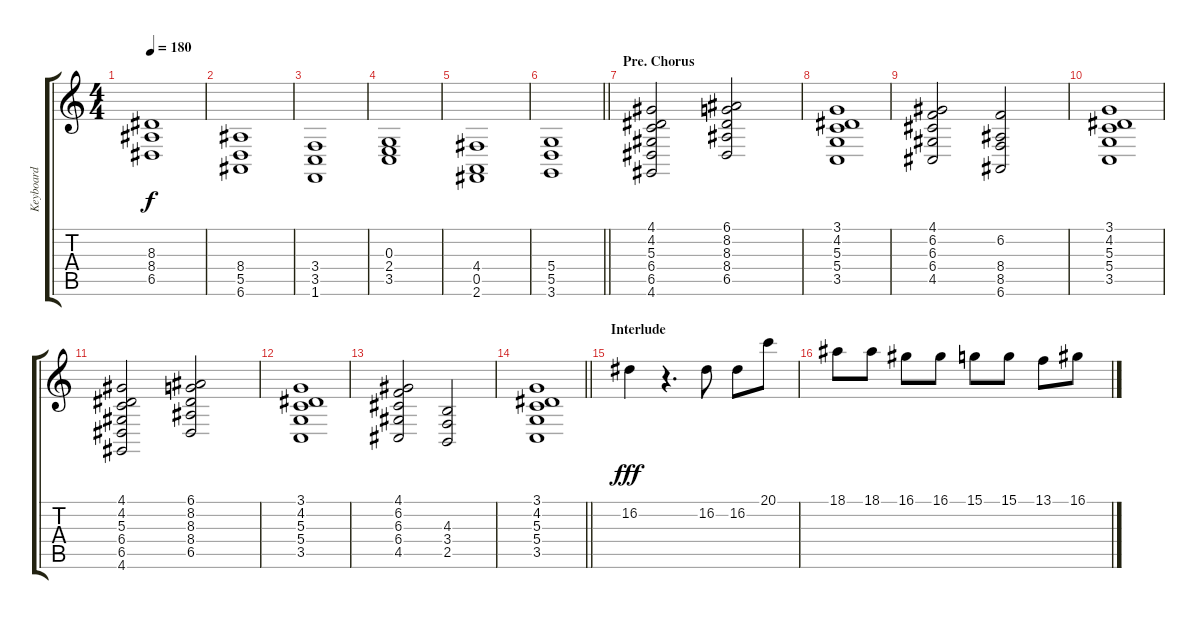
\track ("Keyboard" "Keyboard") {instrument stringensemble1}
\staff {score tabs}
\tuning (E4 B3 G3 D3 A2 E2) {hide}
\ts (4 4)
\tempo 180
\clef g2
\ks c
(8.3 8.4 6.5).1{dy f} |
(8.4 5.5 6.6).1 |
(3.4 3.5 1.6).1 |
(0.3 2.4 3.5).1 |
(4.4 0.5 2.6).1 |
\barLineRight lightlight
(5.4 5.5 3.6).1 |
\section ("" "Pre. Chorus")
(4.1 4.2 5.3 6.4 6.5 4.6).2 (6.1 8.2 8.3 8.4 6.5).2 |
(3.1 4.2 5.3 5.4 3.5).1 |
(4.1 6.2 6.3 6.4 4.5).2 (6.2 8.4 8.5 6.6).2 |
(3.1 4.2 5.3 5.4 3.5).1 |
(4.1 4.2 5.3 6.4 6.5 4.6).2 (6.1 8.2 8.3 8.4 6.5).2 |
(3.1 4.2 5.3 5.4 3.5).1 |
(4.1 6.2 6.3 6.4 4.5).2 (4.3 3.4 2.5).2 |
\barLineRight lightlight
(3.1 4.2 5.3 5.4 3.5).1 |
\section ("" "Interlude")
16.2.4{dy fff} r.4{d} 16.2.8 16.2.8 20.1.8 |
18.1.8 18.1.8 16.1.8 16.1.8 15.1.8 15.1.8 13.1.8 16.1.8
